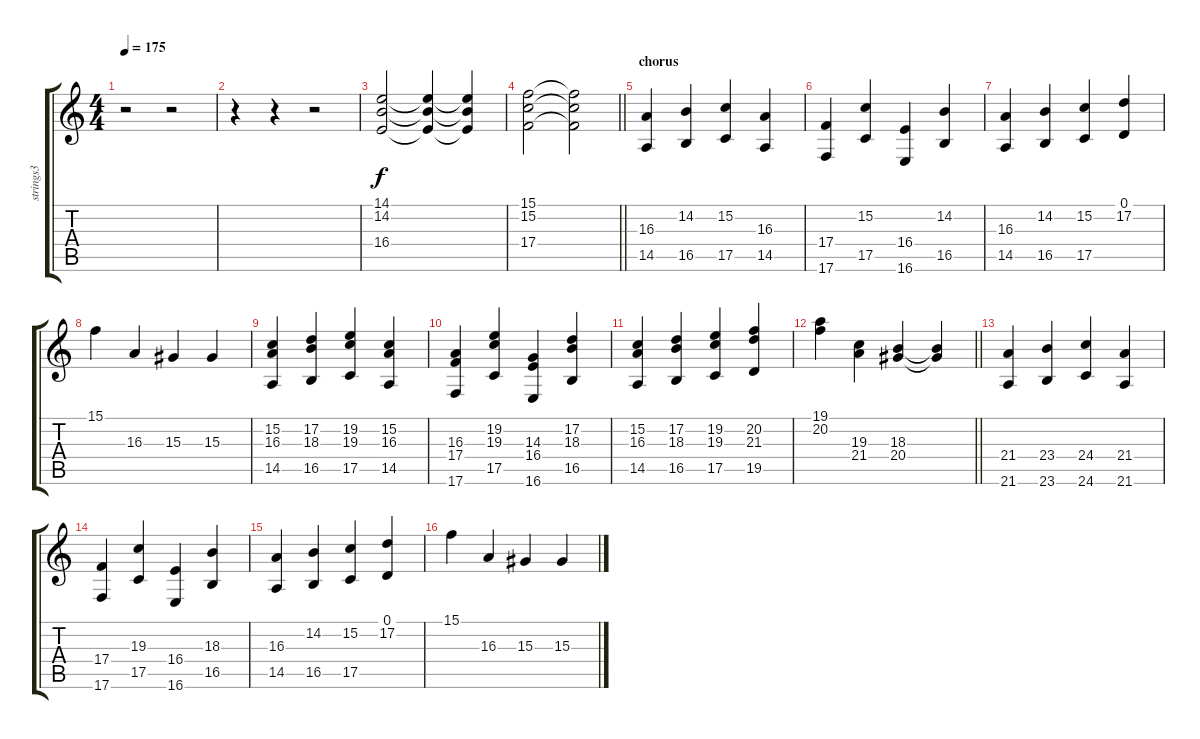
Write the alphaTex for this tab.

\track ("strings3" "strings3") {instrument stringensemble1}
\staff {score tabs}
\tuning (D4 A3 F3 C3 G2 C2) {hide}
\ts (4 4)
\tempo 175
\clef g2
\ks c
r.2{dy f} r.2 |
r.4 r.4 r.2 |
(14.1 14.2 16.4).2 (14.1{t} 14.2{t} 16.4{t}).4 (14.1{t} 14.2{t} 16.4{t}).4 |
\barLineRight lightlight
(15.1 15.2 17.4).2 (15.1{t} 15.2{t} 17.4{t}).2 |
\section ("" "chorus")
(16.3 14.5).4 (14.2 16.5).4 (15.2 17.5).4 (16.3 14.5).4 |
(17.4 17.6).4 (15.2 17.5).4 (16.4 16.6).4 (14.2 16.5).4 |
(16.3 14.5).4 (14.2 16.5).4 (15.2 17.5).4 (0.1 17.2).4 |
15.1.4 16.3.4 15.3.4 15.3.4 |
(15.2 16.3 14.5).4 (17.2 18.3 16.5).4 (19.2 19.3 17.5).4 (15.2 16.3 14.5).4 |
(16.3 17.4 17.6).4 (19.2 19.3 17.5).4 (14.3 16.4 16.6).4 (17.2 18.3 16.5).4 |
(15.2 16.3 14.5).4 (17.2 18.3 16.5).4 (19.2 19.3 17.5).4 (20.2 21.3 19.5).4 |
\barLineRight lightlight
(19.1 20.2).4 (19.3 21.4).4 (18.3 20.4).4 (18.3{t} 20.4{t}).4 |
(21.4 21.6).4 (23.4 23.6).4 (24.4 24.6).4 (21.4 21.6).4 |
(17.4 17.6).4 (19.3 17.5).4 (16.4 16.6).4 (18.3 16.5).4 |
(16.3 14.5).4 (14.2 16.5).4 (15.2 17.5).4 (0.1 17.2).4 |
15.1.4 16.3.4 15.3.4 15.3.4
